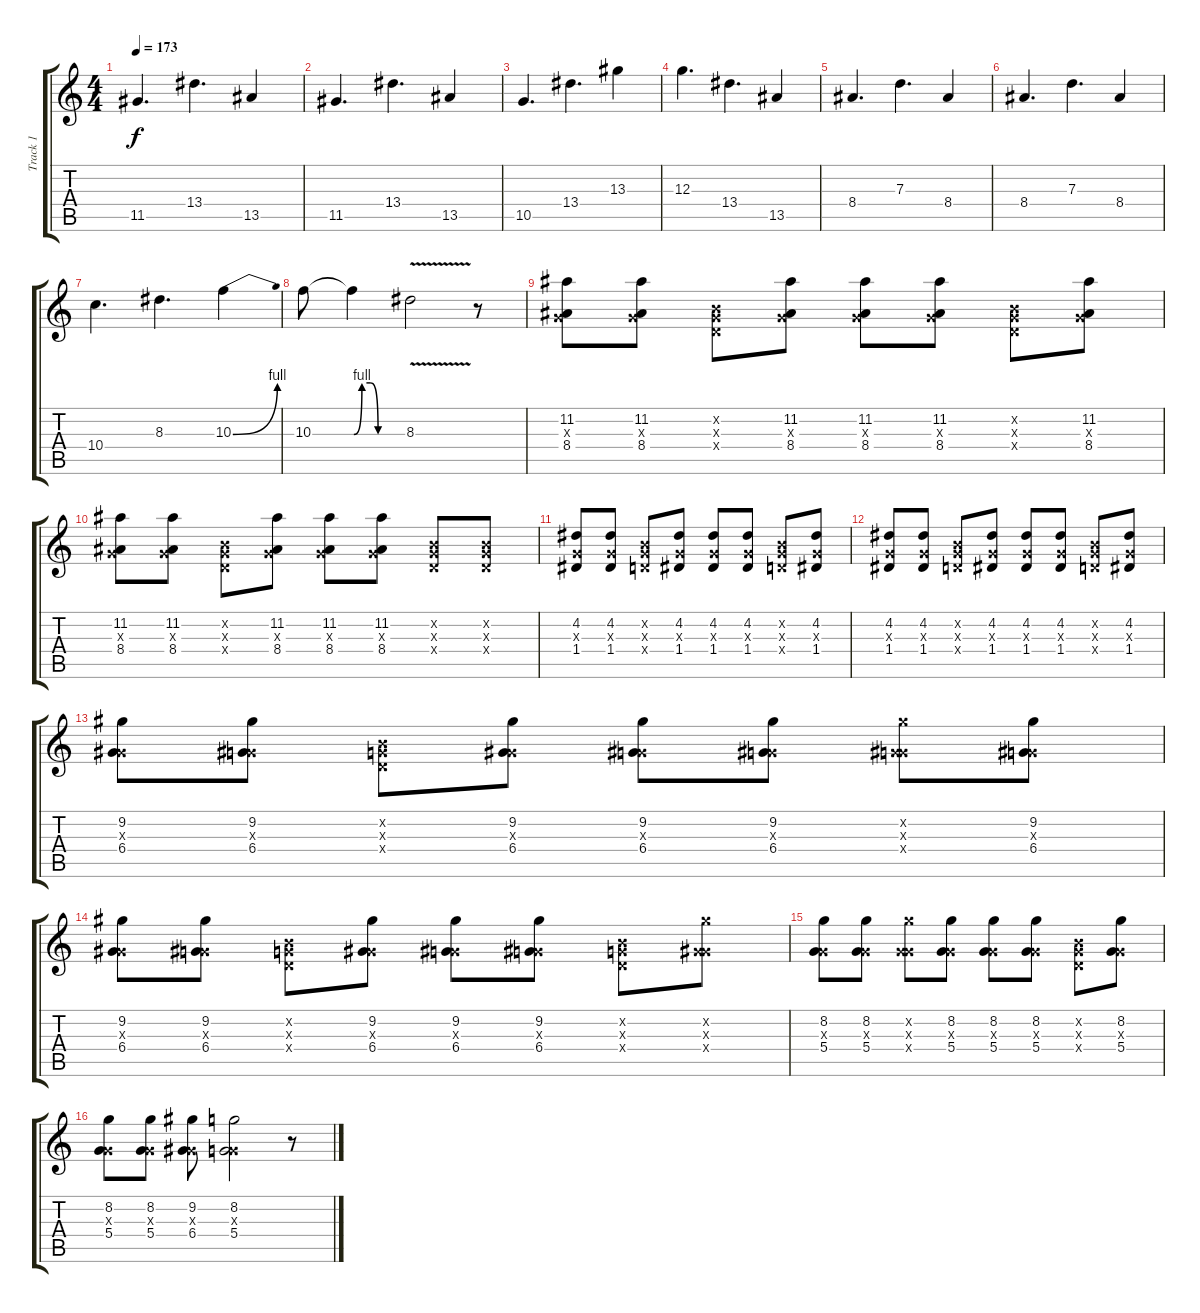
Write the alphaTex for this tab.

\track ("Track 1" "Track 1") {instrument acousticguitarsteel}
\staff {score tabs}
\tuning (E4 B3 G3 D3 A2 E2) {hide}
\ts (4 4)
\tempo 173
\clef g2
\ks c
11.5.4{d dy f} 13.4.4{d} 13.5.4 |
11.5.4{d} 13.4.4{d} 13.5.4 |
10.5.4{d} 13.4.4{d} 13.3.4 |
12.3.4{d} 13.4.4{d} 13.5.4 |
8.4.4{d} 7.3.4{d} 8.4.4 |
8.4.4{d} 7.3.4{d} 8.4.4 |
10.4.4{d} 8.3.4{d} 10.3{be (bend 0 0 60 4)}.4 |
10.3.8 10.3{be (custom 0 0 10 4 20 4 30 0 60 0) t}.4 8.3{v}.2 r.8 |
(11.2 0.3{x} 8.4).8 (11.2 0.3{x} 8.4).8 (0.2{x} 0.3{x} 0.4{x}).8 (11.2 0.3{x} 8.4).8 (11.2 0.3{x} 8.4).8 (11.2 0.3{x} 8.4).8 (0.2{x} 0.3{x} 0.4{x}).8 (11.2 0.3{x} 8.4).8 |
(11.2 0.3{x} 8.4).8 (11.2 0.3{x} 8.4).8 (0.2{x} 0.3{x} 0.4{x}).8 (11.2 0.3{x} 8.4).8 (11.2 0.3{x} 8.4).8 (11.2 0.3{x} 8.4).8 (0.2{x} 0.3{x} 0.4{x}).8 (0.2{x} 0.3{x} 0.4{x}).8 |
(4.2 0.3{x} 1.4).8 (4.2 0.3{x} 1.4).8 (0.2{x} 0.3{x} 0.4{x}).8 (4.2 0.3{x} 1.4).8 (4.2 0.3{x} 1.4).8 (4.2 0.3{x} 1.4).8 (0.2{x} 0.3{x} 0.4{x}).8 (4.2 0.3{x} 1.4).8 |
(4.2 0.3{x} 1.4).8 (4.2 0.3{x} 1.4).8 (0.2{x} 0.3{x} 0.4{x}).8 (4.2 0.3{x} 1.4).8 (4.2 0.3{x} 1.4).8 (4.2 0.3{x} 1.4).8 (0.2{x} 0.3{x} 0.4{x}).8 (4.2 0.3{x} 1.4).8 |
(9.2 0.3{x} 6.4).8 (9.2 0.3{x} 6.4).8 (0.2{x} 0.3{x} 0.4{x}).8 (9.2 0.3{x} 6.4).8 (9.2 0.3{x} 6.4).8 (9.2 0.3{x} 6.4).8 (9.2{x} 0.3{x} 6.4{x}).8 (9.2 0.3{x} 6.4).8 |
(9.2 0.3{x} 6.4).8 (9.2 0.3{x} 6.4).8 (0.2{x} 0.3{x} 0.4{x}).8 (9.2 0.3{x} 6.4).8 (9.2 0.3{x} 6.4).8 (9.2 0.3{x} 6.4).8 (0.2{x} 0.3{x} 0.4{x}).8 (9.2{x} 0.3{x} 6.4{x}).8 |
(8.2 0.3{x} 5.4).8 (8.2 0.3{x} 5.4).8 (8.2{x} 0.3{x} 5.4{x}).8 (8.2 0.3{x} 5.4).8 (8.2 0.3{x} 5.4).8 (8.2 0.3{x} 5.4).8 (0.2{x} 0.3{x} 0.4{x}).8 (8.2 0.3{x} 5.4).8 |
(8.2 0.3{x} 5.4).8 (8.2 0.3{x} 5.4).8 (9.2 0.3{x} 6.4).8 (8.2 0.3{x} 5.4).2 r.8
